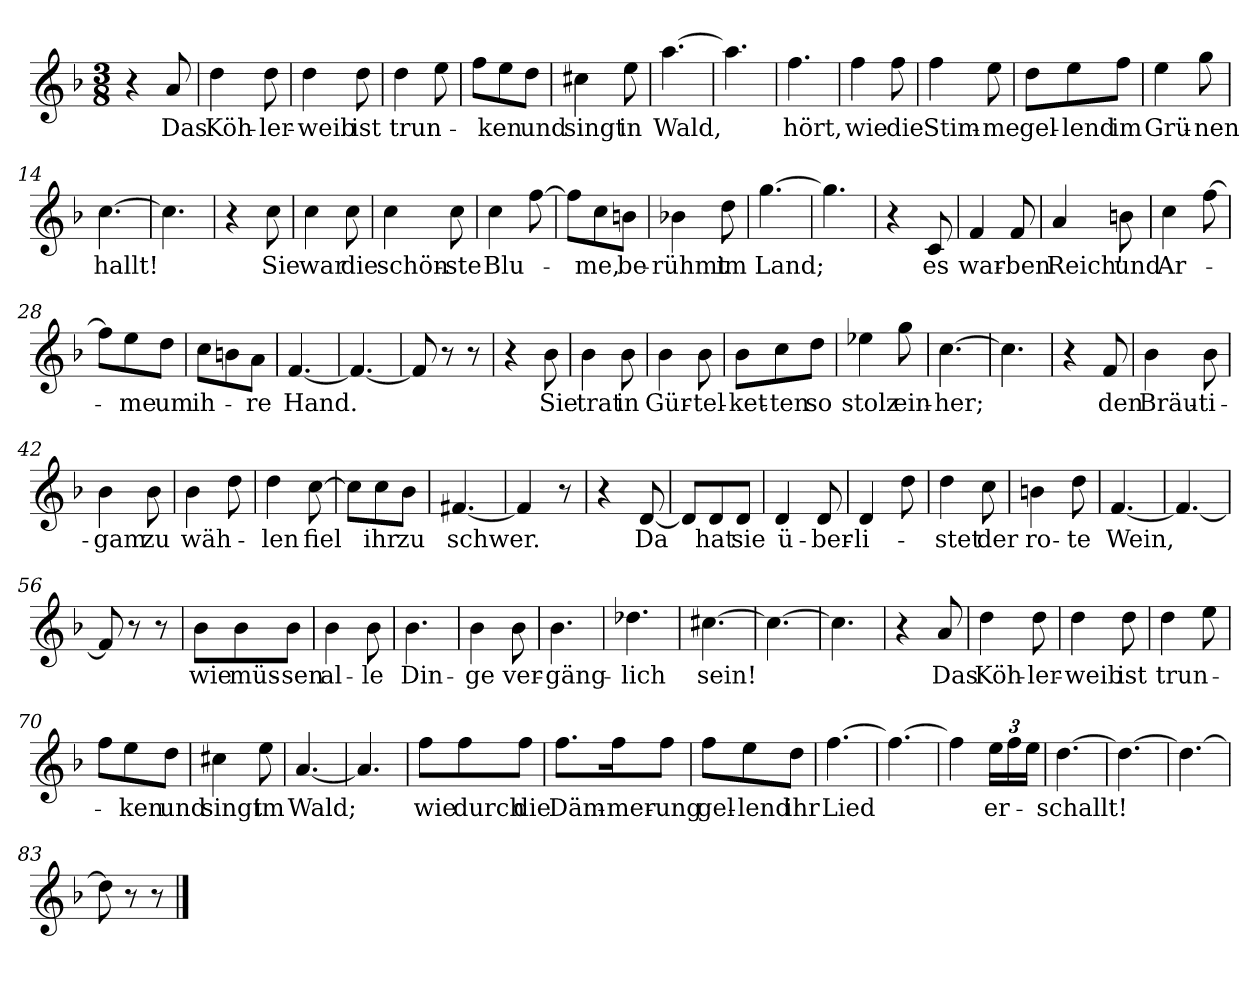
**kern	**text
*part1	*part1
*staff1	*staff1
*clefG2	*
*k[b-]	*
*M3/8	*
=1	=1
4r	.
!	!LO:LY:b
8a/	Das
=2	=2
!	!LO:LY:b
4dd\	Köh-
!	!LO:LY:b
8dd\	-ler-
=3	=3
!	!LO:LY:b
4dd\	-weib
!	!LO:LY:b
8dd\	ist
=4	=4
!	!LO:LY:b
4dd\	trun-
8ee\	.
=5	=5
8ff\L	.
!	!LO:LY:b
8ee\	-ken
!	!LO:LY:b
8dd\J	und
=6	=6
!	!LO:LY:b
4cc#X\	singt
!	!LO:LY:b
8ee\	in
=7	=7
!	!LO:LY:b
[4.aa\	Wald,
=8	=8
4.aa\]	.
=9	=9
!	!LO:LY:b
4.ff\	hört,
=10	=10
!	!LO:LY:b
4ff\	wie
!	!LO:LY:b
8ff\	die
=11	=11
!	!LO:LY:b
4ff\	Stim-
!	!LO:LY:b
8ee\	-me
=12	=12
!	!LO:LY:b
8dd\L	gel-
!	!LO:LY:b
8ee\	-lend
!	!LO:LY:b
8ff\J	im
!!LO:LB:g=z
=13	=13
!	!LO:LY:b
4ee\	Grü-
!	!LO:LY:b
8gg\	-nen
=14	=14
!	!LO:LY:b
[4.cc\	hallt!
=15	=15
4.cc\]	.
=16	=16
4r	.
!	!LO:LY:b
8cc\	Sie
=17	=17
!	!LO:LY:b
4cc\	war
!	!LO:LY:b
8cc\	die
=18	=18
!	!LO:LY:b
4cc\	schön-
!	!LO:LY:b
8cc\	-ste
=19	=19
!	!LO:LY:b
4cc\	Blu-
[8ff\	.
=20	=20
8ff\L]	.
!	!LO:LY:b
8cc\	-me,
!	!LO:LY:b
8bn\J	be-
=21	=21
!	!LO:LY:b
4b-X\	-rühmt
!	!LO:LY:b
8dd\	im
=22	=22
!	!LO:LY:b
[4.gg\	Land;
=23	=23
4.gg\]	.
=24	=24
4r	.
!	!LO:LY:b
8c/	es
=25	=25
!	!LO:LY:b
4f/	war-
!	!LO:LY:b
8f/	-ben
!!LO:LB:g=z
=26	=26
!	!LO:LY:b
4a/	Reich'
!	!LO:LY:b
8bn\	und
=27	=27
!	!LO:LY:b
4cc\	Ar-
[8ff\	.
=28	=28
8ff\L]	.
!	!LO:LY:b
8ee\	-me
!	!LO:LY:b
8dd\J	um
=29	=29
!	!LO:LY:b
8cc\L	ih-
8bn\	.
!	!LO:LY:b
8a\J	-re
=30	=30
!	!LO:LY:b
[4.f/	Hand.
=31	=31
4.f/_	.
=32	=32
8f/]	.
8r	.
8r	.
=33	=33
4r	.
!	!LO:LY:b
8b-\	Sie
=34	=34
!	!LO:LY:b
4b-\	trat
!	!LO:LY:b
8b-\	in
=35	=35
!	!LO:LY:b
4b-\	Gür-
!	!LO:LY:b
8b-\	-tel-
=36	=36
!	!LO:LY:b
8b-\L	-ket-
!	!LO:LY:b
8cc\	-ten
!	!LO:LY:b
8dd\J	so
=37	=37
!	!LO:LY:b
4ee-X\	stolz
!	!LO:LY:b
8gg\	ein-
=38	=38
!	!LO:LY:b
[4.cc\	-her;
!!LO:LB:g=z
=39	=39
4.cc\]	.
=40	=40
4r	.
!	!LO:LY:b
8f/	den
=41	=41
!	!LO:LY:b
4b-\	Bräu-
!	!LO:LY:b
8b-\	-ti-
=42	=42
!	!LO:LY:b
4b-\	-gam
!	!LO:LY:b
8b-\	zu
=43	=43
!	!LO:LY:b
4b-\	wäh-
8dd\	.
=44	=44
!	!LO:LY:b
4dd\	-len
!	!LO:LY:b
[8cc\	fiel
=45	=45
8cc\L]	.
!	!LO:LY:b
8cc\	ihr
!	!LO:LY:b
8b-\J	zu
=46	=46
!	!LO:LY:b
[4.f#X/	schwer.
=47	=47
4f#/]	.
8r	.
=48	=48
4r	.
!	!LO:LY:b
[8d/	Da
=49	=49
8d/L]	.
!	!LO:LY:b
8d/	hat
!	!LO:LY:b
8d/J	sie
=50	=50
!	!LO:LY:b
4d/	ü-
!	!LO:LY:b
8d/	-ber-
=51	=51
!	!LO:LY:b
4d/	-li-
8dd\	.
=52	=52
!	!LO:LY:b
4dd\	-stet
!	!LO:LY:b
8cc\	der
!!LO:LB:g=z
=53	=53
!	!LO:LY:b
4bn\	ro-
!	!LO:LY:b
8dd\	-te
=54	=54
!	!LO:LY:b
[4.f/	Wein,
=55	=55
4.f/_	.
=56	=56
8f/]	.
8r	.
8r	.
=57	=57
!	!LO:LY:b
8b-\L	wie
!	!LO:LY:b
8b-\	müs-
!	!LO:LY:b
8b-\J	-sen
=58	=58
!	!LO:LY:b
4b-\	al-
!	!LO:LY:b
8b-\	-le
=59	=59
!	!LO:LY:b
4.b-\	Din-
=60	=60
!	!LO:LY:b
4b-\	-ge
!	!LO:LY:b
8b-\	ver-
=61	=61
!	!LO:LY:b
4.b-\	-gäng-
=62	=62
!	!LO:LY:b
4.dd-X\	-lich
=63	=63
!	!LO:LY:b
[4.cc#X\	sein!
=64	=64
4.cc#\_	.
=65	=65
4.cc#\]	.
=66	=66
4r	.
!	!LO:LY:b
8a/	Das
=67	=67
!	!LO:LY:b
4dd\	Köh-
!	!LO:LY:b
8dd\	-ler-
!!LO:LB:g=z
=68	=68
!	!LO:LY:b
4dd\	-weib
!	!LO:LY:b
8dd\	ist
=69	=69
!	!LO:LY:b
4dd\	trun-
8ee\	.
=70	=70
8ff\L	.
!	!LO:LY:b
8ee\	-ken
!	!LO:LY:b
8dd\J	und
=71	=71
!	!LO:LY:b
4cc#X\	singt
!	!LO:LY:b
8ee\	im
=72	=72
!	!LO:LY:b
[4.a/	Wald;
=73	=73
4.a/]	.
=74	=74
!	!LO:LY:b
8ff\L	wie
!	!LO:LY:b
8ff\	durch
!	!LO:LY:b
8ff\J	die
=75	=75
!	!LO:LY:b
8.ff\L	Däm-
!	!LO:LY:b
16ff\K	-mer-
!	!LO:LY:b
8ff\J	-ung
=76	=76
!	!LO:LY:b
8ff\L	gel-
!	!LO:LY:b
8ee\	-lend
!	!LO:LY:b
8dd\J	ihr
=77	=77
!	!LO:LY:b
[4.ff\	Lied
=78	=78
4.ff\_	.
=79	=79
4ff\]	.
!	!LO:LY:b
24ee\LL	er-
24ff\	.
24ee\JJ	.
!!LO:LB:g=z
=80	=80
!	!LO:LY:b
[4.dd\	-schallt!
=81	=81
4.dd\_	.
=82	=82
4.dd\_	.
=83	=83
8dd\]	.
8r	.
8r	.
==	==
*-	*-
